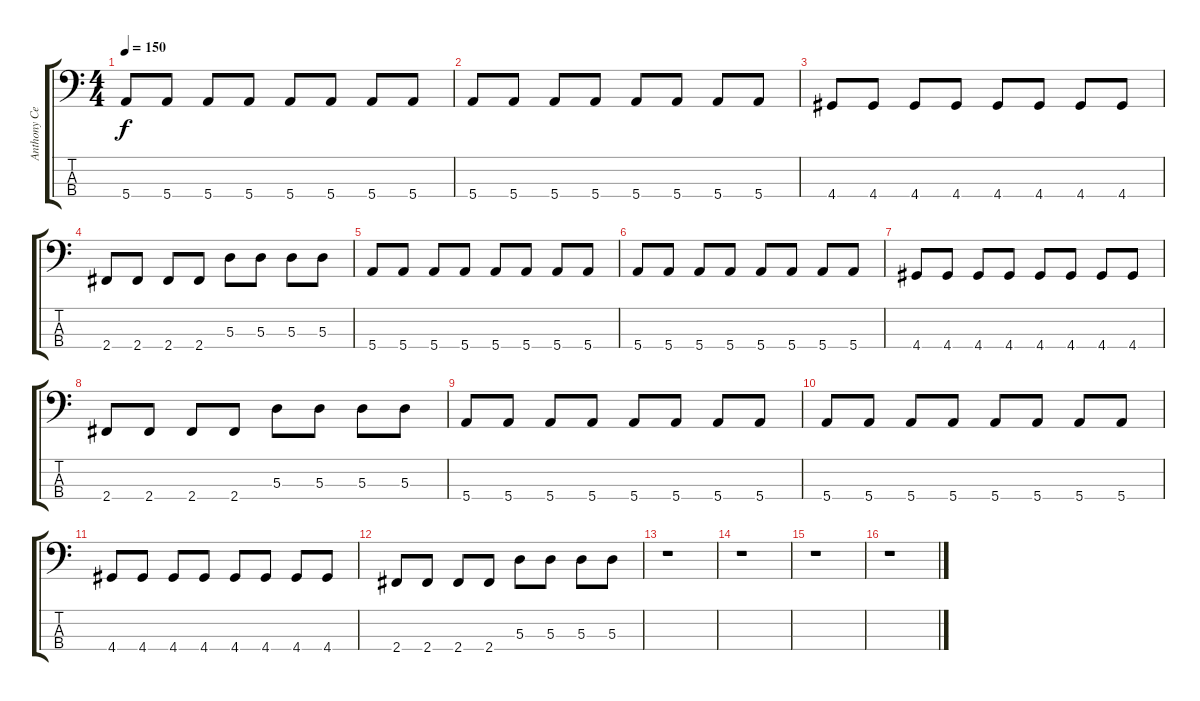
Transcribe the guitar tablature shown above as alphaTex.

\track ("Anthony Celestino" "Anthony Ce") {instrument electricbasspick}
\staff {score tabs}
\tuning (G2 D2 A1 E1) {hide}
\ts (4 4)
\tempo 150
\clef f4
\ks c
5.4.8{dy f} 5.4.8 5.4.8 5.4.8 5.4.8 5.4.8 5.4.8 5.4.8 |
5.4.8 5.4.8 5.4.8 5.4.8 5.4.8 5.4.8 5.4.8 5.4.8 |
4.4.8 4.4.8 4.4.8 4.4.8 4.4.8 4.4.8 4.4.8 4.4.8 |
2.4.8 2.4.8 2.4.8 2.4.8 5.3.8 5.3.8 5.3.8 5.3.8 |
5.4.8 5.4.8 5.4.8 5.4.8 5.4.8 5.4.8 5.4.8 5.4.8 |
5.4.8 5.4.8 5.4.8 5.4.8 5.4.8 5.4.8 5.4.8 5.4.8 |
4.4.8 4.4.8 4.4.8 4.4.8 4.4.8 4.4.8 4.4.8 4.4.8 |
2.4.8 2.4.8 2.4.8 2.4.8 5.3.8 5.3.8 5.3.8 5.3.8 |
5.4.8 5.4.8 5.4.8 5.4.8 5.4.8 5.4.8 5.4.8 5.4.8 |
5.4.8 5.4.8 5.4.8 5.4.8 5.4.8 5.4.8 5.4.8 5.4.8 |
4.4.8 4.4.8 4.4.8 4.4.8 4.4.8 4.4.8 4.4.8 4.4.8 |
2.4.8 2.4.8 2.4.8 2.4.8 5.3.8 5.3.8 5.3.8 5.3.8 |
r.1 |
r.1 |
r.1 |
r.1
